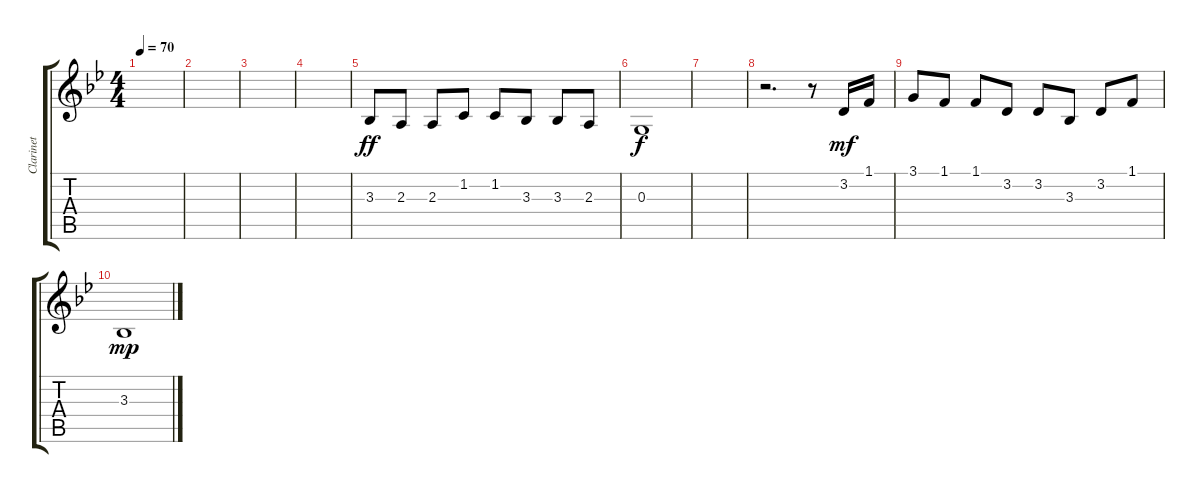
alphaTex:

\track ("Clarinet" "Clarinet") {instrument clarinet}
\staff {score tabs}
\tuning (E4 B3 G3 D3 A2 E2) {hide}
\ts (4 4)
\tempo 70
\clef g2
\ks gminor
|
|
|
|
3.3.8{dy ff} 2.3.8 2.3.8 1.2.8 1.2.8 3.3.8 3.3.8 2.3.8 |
0.3.1{dy f} |
|
r.2{d} r.8 3.2.16{dy mf} 1.1.16 |
3.1.8 1.1.8 1.1.8 3.2.8 3.2.8 3.3.8 3.2.8 1.1.8 |
3.3.1{dy mp}
